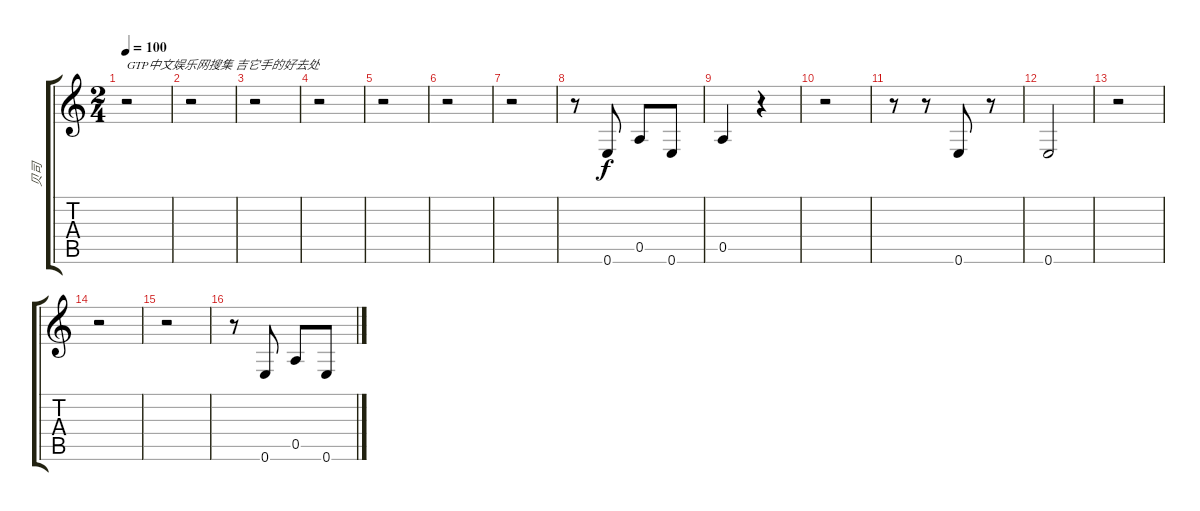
\track ("贝司" "贝司") {instrument acousticbass}
\staff {score tabs}
\tuning (E4 B3 G3 D3 A2 E2) {hide}
\ts (2 4)
\tempo 100
\clef g2
\ks c
r.2{txt "GTP中文娱乐网搜集 吉它手的好去处" dy f instrument acousticbass} |
r.2 |
r.2 |
r.2 |
r.2 |
r.2 |
r.2 |
r.8 0.6.8 0.5.8 0.6.8 |
0.5.4 r.4 |
r.2 |
r.8 r.8 0.6.8 r.8 |
0.6.2 |
r.2 |
r.2 |
r.2 |
r.8 0.6.8 0.5.8 0.6.8
